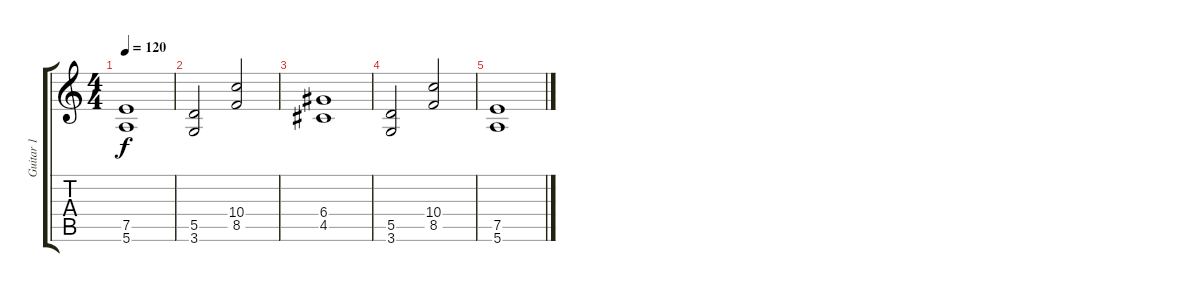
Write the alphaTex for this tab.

\track ("Guitar 1" "Guitar 1") {instrument distortionguitar}
\staff {score tabs}
\tuning (E4 B3 G3 D3 A2 E2) {hide}
\ts (4 4)
\tempo 120
\clef g2
\ks c
(7.5 5.6).1{dy f} |
(5.5 3.6).2 (10.4 8.5).2 |
(6.4 4.5).1 |
(5.5 3.6).2{volume 0} (10.4 8.5).2 |
(7.5 5.6).1
